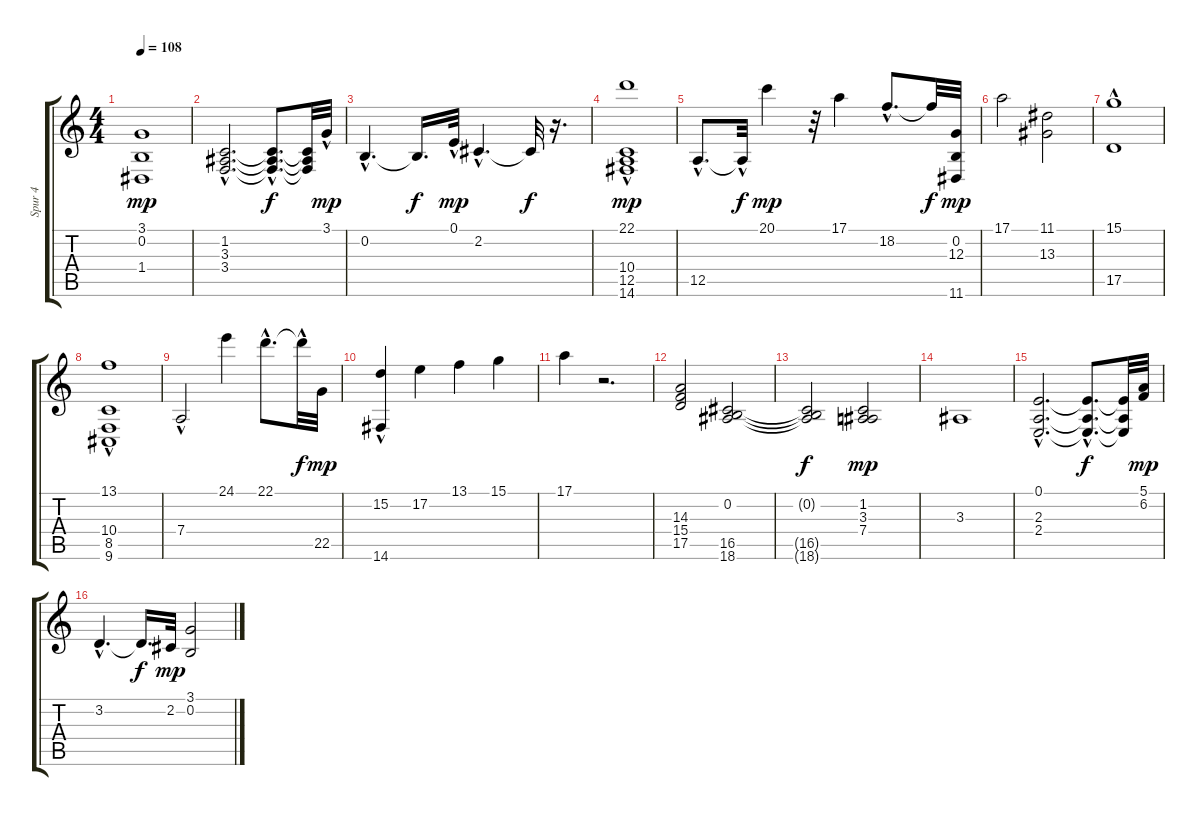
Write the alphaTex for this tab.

\track ("Spur 4" "Spur 4") {instrument stringensemble2}
\staff {score tabs}
\tuning (E4 B3 G3 D3 A2 E2) {hide}
\ts (4 4)
\tempo 108
\clef g2
\ks c
(3.1 0.2 1.4).1{dy mp} |
(1.2{hac} 3.3{hac} 3.4{hac}).2{d} (1.2{hac t} 3.3{hac t} 3.4{hac t}).8{d dy f} (1.2{t} 3.3{t} 3.4{t}).32 3.1{hac}.32{dy mp} |
0.2{hac}.4{d} 0.2{t}.16{d dy f} 0.1{hac}.32{dy mp} 2.2{hac}.4{d} 2.2{t}.32{dy f} r.16{d} |
(22.1 10.4 12.5 14.6{hac}).1{dy mp} |
12.5{hac}.8{d} 12.5{hac t}.32{dy f} 20.1.4{dy mp} r.32 17.1.4 18.2{hac}.8{d} 18.2{t}.32{dy f} (0.2 12.3 11.6).32{dy mp} |
17.1.2 (11.1 13.3).2 |
(15.1{hac} 17.5).1 |
(13.1 10.4 8.5 9.6{hac}).1 |
7.4{hac}.2 24.1.4 22.1{hac}.8{d} 22.1{hac t}.32{dy f} 22.5.32{dy mp} |
(15.2 14.6{hac}).4 17.2.4 13.1.4 15.1.4 |
17.1.4 r.2{d} |
(14.3 15.4 17.5).2 (0.2 16.5 18.6).2 |
(0.2{t} 16.5{t} 18.6{t}).2{dy f} (1.2 3.3 7.4).2{dy mp} |
3.3.1 |
(0.1{hac} 2.3{hac} 2.4{hac}).2{d} (0.1{hac t} 2.3{hac t} 2.4{hac t}).8{d dy f} (0.1{t} 2.3{t} 2.4{t}).32 (5.1 6.2).32{dy mp} |
3.2{hac}.4{d} 3.2{t}.16{d dy f} 2.2.32{dy mp} (3.1 0.2).2
